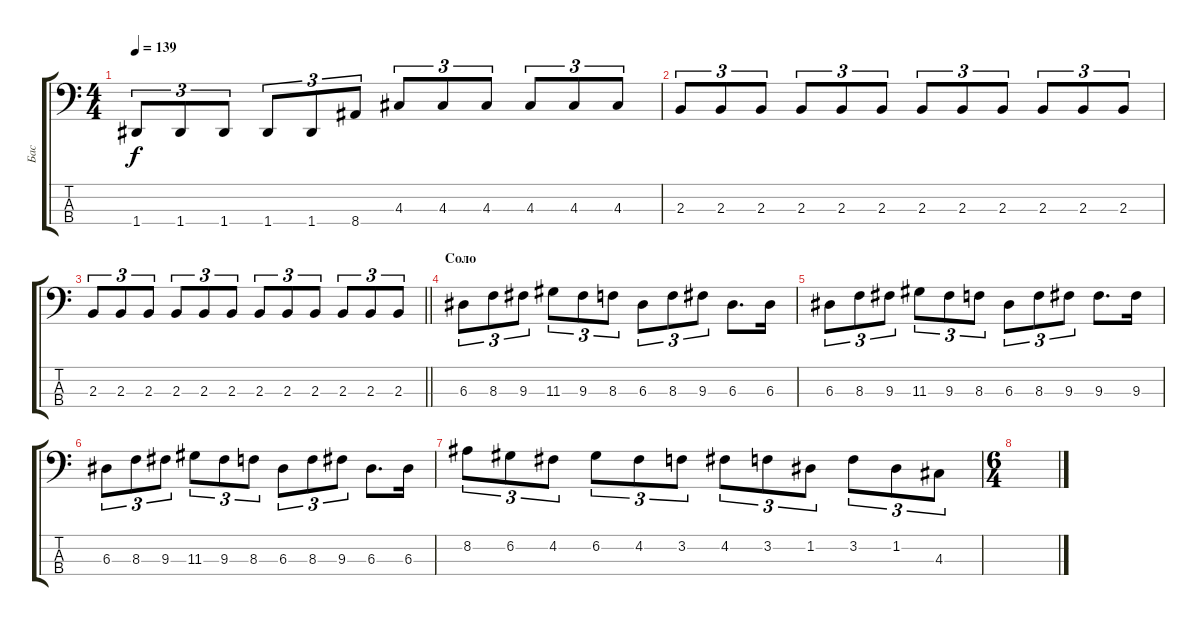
\track ("Бас" "Бас") {instrument electricbassfinger}
\staff {score tabs}
\tuning (G2 D2 A1 D1) {hide}
\ts (4 4)
\tempo 139
\clef f4
\ks c
1.4.8{tu (3 2) dy f} 1.4.8{tu (3 2)} 1.4.8{tu (3 2)} 1.4.8{tu (3 2)} 1.4.8{tu (3 2)} 8.4.8{tu (3 2)} 4.3.8{tu (3 2)} 4.3.8{tu (3 2)} 4.3.8{tu (3 2)} 4.3.8{tu (3 2)} 4.3.8{tu (3 2)} 4.3.8{tu (3 2)} |
2.3.8{tu (3 2)} 2.3.8{tu (3 2)} 2.3.8{tu (3 2)} 2.3.8{tu (3 2)} 2.3.8{tu (3 2)} 2.3.8{tu (3 2)} 2.3.8{tu (3 2)} 2.3.8{tu (3 2)} 2.3.8{tu (3 2)} 2.3.8{tu (3 2)} 2.3.8{tu (3 2)} 2.3.8{tu (3 2)} |
\barLineRight lightlight
2.3.8{tu (3 2)} 2.3.8{tu (3 2)} 2.3.8{tu (3 2)} 2.3.8{tu (3 2)} 2.3.8{tu (3 2)} 2.3.8{tu (3 2)} 2.3.8{tu (3 2)} 2.3.8{tu (3 2)} 2.3.8{tu (3 2)} 2.3.8{tu (3 2)} 2.3.8{tu (3 2)} 2.3.8{tu (3 2)} |
\section ("" "Соло")
6.3.8{tu (3 2)} 8.3.8{tu (3 2)} 9.3.8{tu (3 2)} 11.3.8{tu (3 2)} 9.3.8{tu (3 2)} 8.3.8{tu (3 2)} 6.3.8{tu (3 2)} 8.3.8{tu (3 2)} 9.3.8{tu (3 2)} 6.3.8{d} 6.3.16 |
6.3.8{tu (3 2)} 8.3.8{tu (3 2)} 9.3.8{tu (3 2)} 11.3.8{tu (3 2)} 9.3.8{tu (3 2)} 8.3.8{tu (3 2)} 6.3.8{tu (3 2)} 8.3.8{tu (3 2)} 9.3.8{tu (3 2)} 9.3.8{d} 9.3.16 |
6.3.8{tu (3 2)} 8.3.8{tu (3 2)} 9.3.8{tu (3 2)} 11.3.8{tu (3 2)} 9.3.8{tu (3 2)} 8.3.8{tu (3 2)} 6.3.8{tu (3 2)} 8.3.8{tu (3 2)} 9.3.8{tu (3 2)} 6.3.8{d} 6.3.16 |
8.2.8{tu (3 2)} 6.2.8{tu (3 2)} 4.2.8{tu (3 2)} 6.2.8{tu (3 2)} 4.2.8{tu (3 2)} 3.2.8{tu (3 2)} 4.2.8{tu (3 2)} 3.2.8{tu (3 2)} 1.2.8{tu (3 2)} 3.2.8{tu (3 2)} 1.2.8{tu (3 2)} 4.3.8{tu (3 2)} |
\ts (6 4)
